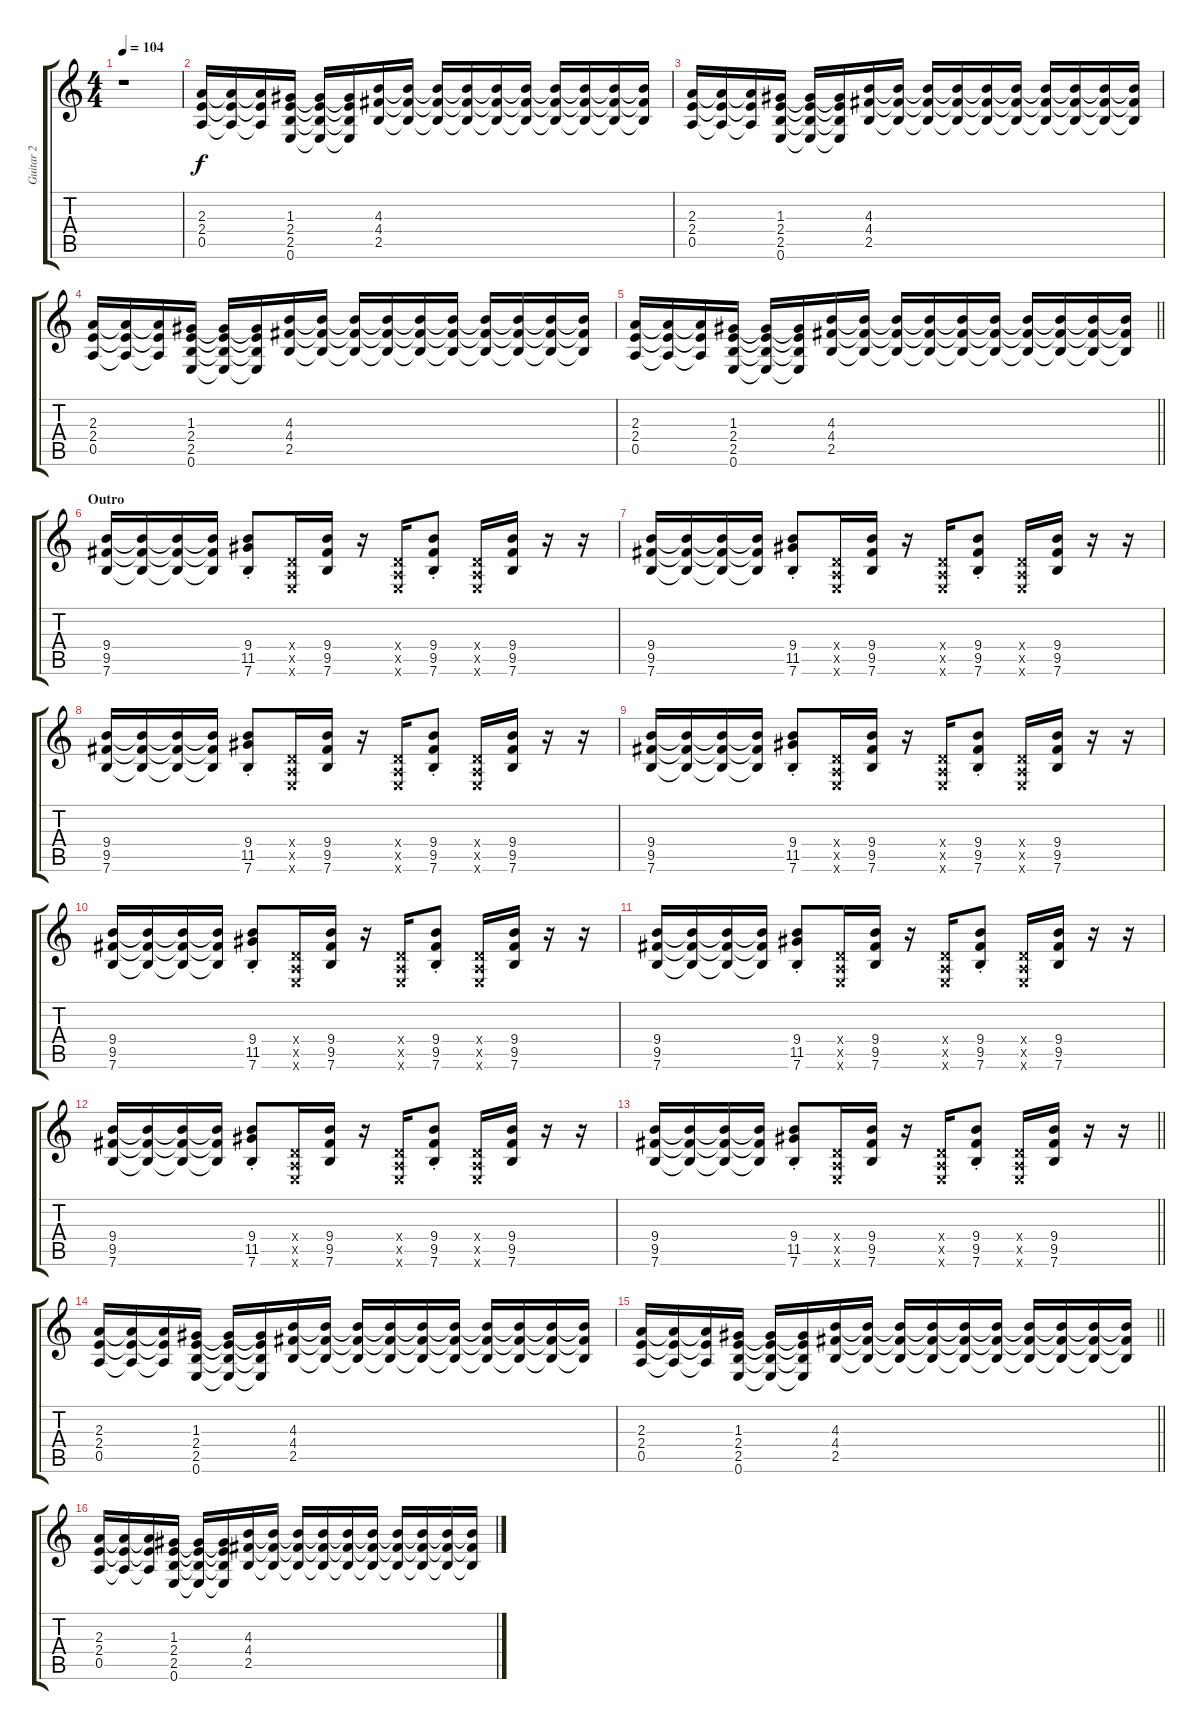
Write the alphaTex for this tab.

\track ("Guitar 2" "Guitar 2") {instrument overdrivenguitar}
\staff {score tabs}
\tuning (E4 B3 G3 D3 A2 E2) {hide}
\ts (4 4)
\tempo 104
\clef g2
\ks c
r.1{dy f} |
(2.3 2.4 0.5).16 (2.3{t} 2.4{t} 0.5{t}).16 (2.3{t} 2.4{t} 0.5{t}).16 (1.3 2.4 2.5 0.6).16 (1.3{t} 2.4{t} 2.5{t} 0.6{t}).16 (1.3{t} 2.4{t} 2.5{t} 0.6{t}).16 (4.3 4.4 2.5).16 (4.3{t} 4.4{t} 2.5{t}).16 (4.3{t} 4.4{t} 2.5{t}).16 (4.3{t} 4.4{t} 2.5{t}).16 (4.3{t} 4.4{t} 2.5{t}).16 (4.3{t} 4.4{t} 2.5{t}).16 (4.3{t} 4.4{t} 2.5{t}).16 (4.3{t} 4.4{t} 2.5{t}).16 (4.3{t} 4.4{t} 2.5{t}).16 (4.3{t} 4.4{t} 2.5{t}).16 |
(2.3 2.4 0.5).16 (2.3{t} 2.4{t} 0.5{t}).16 (2.3{t} 2.4{t} 0.5{t}).16 (1.3 2.4 2.5 0.6).16 (1.3{t} 2.4{t} 2.5{t} 0.6{t}).16 (1.3{t} 2.4{t} 2.5{t} 0.6{t}).16 (4.3 4.4 2.5).16 (4.3{t} 4.4{t} 2.5{t}).16 (4.3{t} 4.4{t} 2.5{t}).16 (4.3{t} 4.4{t} 2.5{t}).16 (4.3{t} 4.4{t} 2.5{t}).16 (4.3{t} 4.4{t} 2.5{t}).16 (4.3{t} 4.4{t} 2.5{t}).16 (4.3{t} 4.4{t} 2.5{t}).16 (4.3{t} 4.4{t} 2.5{t}).16 (4.3{t} 4.4{t} 2.5{t}).16 |
(2.3 2.4 0.5).16 (2.3{t} 2.4{t} 0.5{t}).16 (2.3{t} 2.4{t} 0.5{t}).16 (1.3 2.4 2.5 0.6).16 (1.3{t} 2.4{t} 2.5{t} 0.6{t}).16 (1.3{t} 2.4{t} 2.5{t} 0.6{t}).16 (4.3 4.4 2.5).16 (4.3{t} 4.4{t} 2.5{t}).16 (4.3{t} 4.4{t} 2.5{t}).16 (4.3{t} 4.4{t} 2.5{t}).16 (4.3{t} 4.4{t} 2.5{t}).16 (4.3{t} 4.4{t} 2.5{t}).16 (4.3{t} 4.4{t} 2.5{t}).16 (4.3{t} 4.4{t} 2.5{t}).16 (4.3{t} 4.4{t} 2.5{t}).16 (4.3{t} 4.4{t} 2.5{t}).16 |
\barLineRight lightlight
(2.3 2.4 0.5).16 (2.3{t} 2.4{t} 0.5{t}).16 (2.3{t} 2.4{t} 0.5{t}).16 (1.3 2.4 2.5 0.6).16 (1.3{t} 2.4{t} 2.5{t} 0.6{t}).16 (1.3{t} 2.4{t} 2.5{t} 0.6{t}).16 (4.3 4.4 2.5).16 (4.3{t} 4.4{t} 2.5{t}).16 (4.3{t} 4.4{t} 2.5{t}).16 (4.3{t} 4.4{t} 2.5{t}).16 (4.3{t} 4.4{t} 2.5{t}).16 (4.3{t} 4.4{t} 2.5{t}).16 (4.3{t} 4.4{t} 2.5{t}).16 (4.3{t} 4.4{t} 2.5{t}).16 (4.3{t} 4.4{t} 2.5{t}).16 (4.3{t} 4.4{t} 2.5{t}).16 |
\section ("" "Outro")
(9.4 9.5 7.6).16 (9.4{t} 9.5{t} 7.6{t}).16 (9.4{t} 9.5{t} 7.6{t}).16 (9.4{t} 9.5{t} 7.6{t}).16 (9.4{st} 11.5{st} 7.6{st}).8 (0.4{x} 0.5{x} 0.6{x}).16 (9.4 9.5 7.6).16 r.16 (0.4{x} 0.5{x} 0.6{x}).16 (9.4{st} 9.5{st} 7.6{st}).8 (0.4{x} 0.5{x} 0.6{x}).16 (9.4 9.5 7.6).16 r.16 r.16 |
(9.4 9.5 7.6).16 (9.4{t} 9.5{t} 7.6{t}).16 (9.4{t} 9.5{t} 7.6{t}).16 (9.4{t} 9.5{t} 7.6{t}).16 (9.4{st} 11.5{st} 7.6{st}).8 (0.4{x} 0.5{x} 0.6{x}).16 (9.4 9.5 7.6).16 r.16 (0.4{x} 0.5{x} 0.6{x}).16 (9.4{st} 9.5{st} 7.6{st}).8 (0.4{x} 0.5{x} 0.6{x}).16 (9.4 9.5 7.6).16 r.16 r.16 |
(9.4 9.5 7.6).16 (9.4{t} 9.5{t} 7.6{t}).16 (9.4{t} 9.5{t} 7.6{t}).16 (9.4{t} 9.5{t} 7.6{t}).16 (9.4{st} 11.5{st} 7.6{st}).8 (0.4{x} 0.5{x} 0.6{x}).16 (9.4 9.5 7.6).16 r.16 (0.4{x} 0.5{x} 0.6{x}).16 (9.4{st} 9.5{st} 7.6{st}).8 (0.4{x} 0.5{x} 0.6{x}).16 (9.4 9.5 7.6).16 r.16 r.16 |
(9.4 9.5 7.6).16 (9.4{t} 9.5{t} 7.6{t}).16 (9.4{t} 9.5{t} 7.6{t}).16 (9.4{t} 9.5{t} 7.6{t}).16 (9.4{st} 11.5{st} 7.6{st}).8 (0.4{x} 0.5{x} 0.6{x}).16 (9.4 9.5 7.6).16 r.16 (0.4{x} 0.5{x} 0.6{x}).16 (9.4{st} 9.5{st} 7.6{st}).8 (0.4{x} 0.5{x} 0.6{x}).16 (9.4 9.5 7.6).16 r.16 r.16 |
(9.4 9.5 7.6).16 (9.4{t} 9.5{t} 7.6{t}).16 (9.4{t} 9.5{t} 7.6{t}).16 (9.4{t} 9.5{t} 7.6{t}).16 (9.4{st} 11.5{st} 7.6{st}).8 (0.4{x} 0.5{x} 0.6{x}).16 (9.4 9.5 7.6).16 r.16 (0.4{x} 0.5{x} 0.6{x}).16 (9.4{st} 9.5{st} 7.6{st}).8 (0.4{x} 0.5{x} 0.6{x}).16 (9.4 9.5 7.6).16 r.16 r.16 |
(9.4 9.5 7.6).16 (9.4{t} 9.5{t} 7.6{t}).16 (9.4{t} 9.5{t} 7.6{t}).16 (9.4{t} 9.5{t} 7.6{t}).16 (9.4{st} 11.5{st} 7.6{st}).8 (0.4{x} 0.5{x} 0.6{x}).16 (9.4 9.5 7.6).16 r.16 (0.4{x} 0.5{x} 0.6{x}).16 (9.4{st} 9.5{st} 7.6{st}).8 (0.4{x} 0.5{x} 0.6{x}).16 (9.4 9.5 7.6).16 r.16 r.16 |
(9.4 9.5 7.6).16 (9.4{t} 9.5{t} 7.6{t}).16 (9.4{t} 9.5{t} 7.6{t}).16 (9.4{t} 9.5{t} 7.6{t}).16 (9.4{st} 11.5{st} 7.6{st}).8 (0.4{x} 0.5{x} 0.6{x}).16 (9.4 9.5 7.6).16 r.16 (0.4{x} 0.5{x} 0.6{x}).16 (9.4{st} 9.5{st} 7.6{st}).8 (0.4{x} 0.5{x} 0.6{x}).16 (9.4 9.5 7.6).16 r.16 r.16 |
\barLineRight lightlight
(9.4 9.5 7.6).16 (9.4{t} 9.5{t} 7.6{t}).16 (9.4{t} 9.5{t} 7.6{t}).16 (9.4{t} 9.5{t} 7.6{t}).16 (9.4{st} 11.5{st} 7.6{st}).8 (0.4{x} 0.5{x} 0.6{x}).16 (9.4 9.5 7.6).16 r.16 (0.4{x} 0.5{x} 0.6{x}).16 (9.4{st} 9.5{st} 7.6{st}).8 (0.4{x} 0.5{x} 0.6{x}).16 (9.4 9.5 7.6).16 r.16 r.16 |
(2.3 2.4 0.5).16 (2.3{t} 2.4{t} 0.5{t}).16 (2.3{t} 2.4{t} 0.5{t}).16 (1.3 2.4 2.5 0.6).16 (1.3{t} 2.4{t} 2.5{t} 0.6{t}).16 (1.3{t} 2.4{t} 2.5{t} 0.6{t}).16 (4.3 4.4 2.5).16 (4.3{t} 4.4{t} 2.5{t}).16 (4.3{t} 4.4{t} 2.5{t}).16 (4.3{t} 4.4{t} 2.5{t}).16 (4.3{t} 4.4{t} 2.5{t}).16 (4.3{t} 4.4{t} 2.5{t}).16 (4.3{t} 4.4{t} 2.5{t}).16 (4.3{t} 4.4{t} 2.5{t}).16 (4.3{t} 4.4{t} 2.5{t}).16 (4.3{t} 4.4{t} 2.5{t}).16 |
\barLineRight lightlight
(2.3 2.4 0.5).16 (2.3{t} 2.4{t} 0.5{t}).16 (2.3{t} 2.4{t} 0.5{t}).16 (1.3 2.4 2.5 0.6).16 (1.3{t} 2.4{t} 2.5{t} 0.6{t}).16 (1.3{t} 2.4{t} 2.5{t} 0.6{t}).16 (4.3 4.4 2.5).16 (4.3{t} 4.4{t} 2.5{t}).16 (4.3{t} 4.4{t} 2.5{t}).16 (4.3{t} 4.4{t} 2.5{t}).16 (4.3{t} 4.4{t} 2.5{t}).16 (4.3{t} 4.4{t} 2.5{t}).16 (4.3{t} 4.4{t} 2.5{t}).16 (4.3{t} 4.4{t} 2.5{t}).16 (4.3{t} 4.4{t} 2.5{t}).16 (4.3{t} 4.4{t} 2.5{t}).16 |
(2.3 2.4 0.5).16 (2.3{t} 2.4{t} 0.5{t}).16 (2.3{t} 2.4{t} 0.5{t}).16 (1.3 2.4 2.5 0.6).16 (1.3{t} 2.4{t} 2.5{t} 0.6{t}).16 (1.3{t} 2.4{t} 2.5{t} 0.6{t}).16 (4.3 4.4 2.5).16 (4.3{t} 4.4{t} 2.5{t}).16 (4.3{t} 4.4{t} 2.5{t}).16 (4.3{t} 4.4{t} 2.5{t}).16 (4.3{t} 4.4{t} 2.5{t}).16 (4.3{t} 4.4{t} 2.5{t}).16 (4.3{t} 4.4{t} 2.5{t}).16 (4.3{t} 4.4{t} 2.5{t}).16 (4.3{t} 4.4{t} 2.5{t}).16 (4.3{t} 4.4{t} 2.5{t}).16
